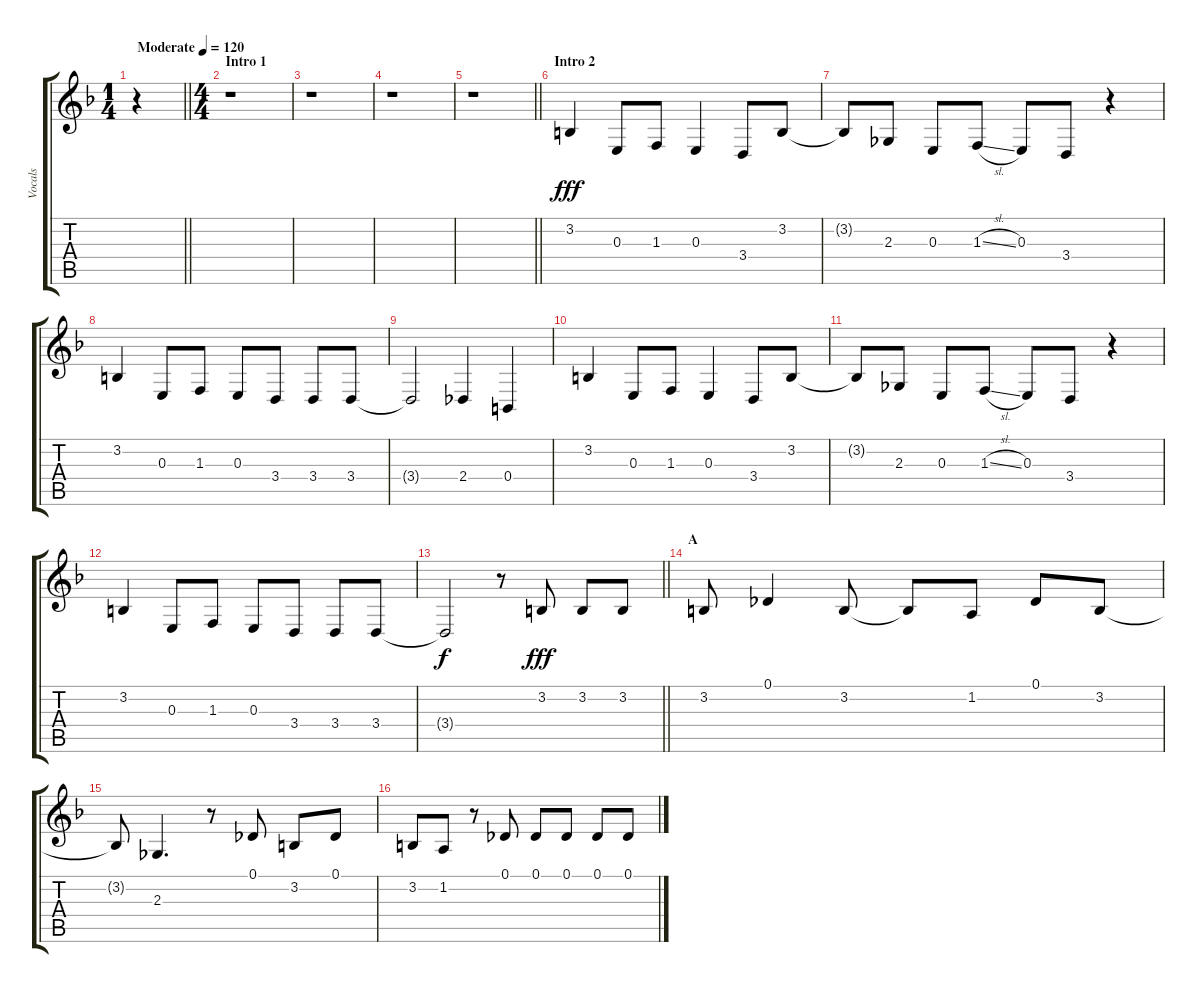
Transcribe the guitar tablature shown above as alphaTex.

\track ("Vocals" "Vocals") {instrument voiceoohs}
\staff {score tabs}
\tuning (Db4 Ab3 E3 B2 Gb2 B1) {hide}
\ts (1 4)
\tempo (120 "Moderate")
\clef g2
\barLineRight lightlight
\ks f
r.4{dy fff instrument voiceoohs} |
\ts (4 4)
\section ("" "Intro 1")
r.1 |
r.1 |
r.1 |
\barLineRight lightlight
r.1 |
\section ("" "Intro 2")
3.2.4 0.3.8 1.3.8 0.3.4 3.4.8 3.2.8 |
3.2{t}.8 2.3.8 0.3.8 1.3{sl}.8 0.3.8 3.4.8 r.4 |
3.2.4 0.3.8 1.3.8 0.3.8 3.4.8 3.4.8 3.4.8 |
3.4{t}.2 2.4.4 0.4.4 |
3.2.4 0.3.8 1.3.8 0.3.4 3.4.8 3.2.8 |
3.2{t}.8 2.3.8 0.3.8 1.3{sl}.8 0.3.8 3.4.8 r.4 |
3.2.4 0.3.8 1.3.8 0.3.8 3.4.8 3.4.8 3.4.8 |
\barLineRight lightlight
3.4{t}.2{dy f} r.8 3.2.8{dy fff} 3.2.8 3.2.8 |
\section ("" "A")
3.2.8 0.1.4 3.2.8 3.2{t}.8 1.2.8 0.1.8 3.2.8 |
3.2{t}.8 2.3.4{d} r.8 0.1.8 3.2.8 0.1.8 |
3.2.8 1.2.8 r.8 0.1.8 0.1.8 0.1.8 0.1.8 0.1.8
